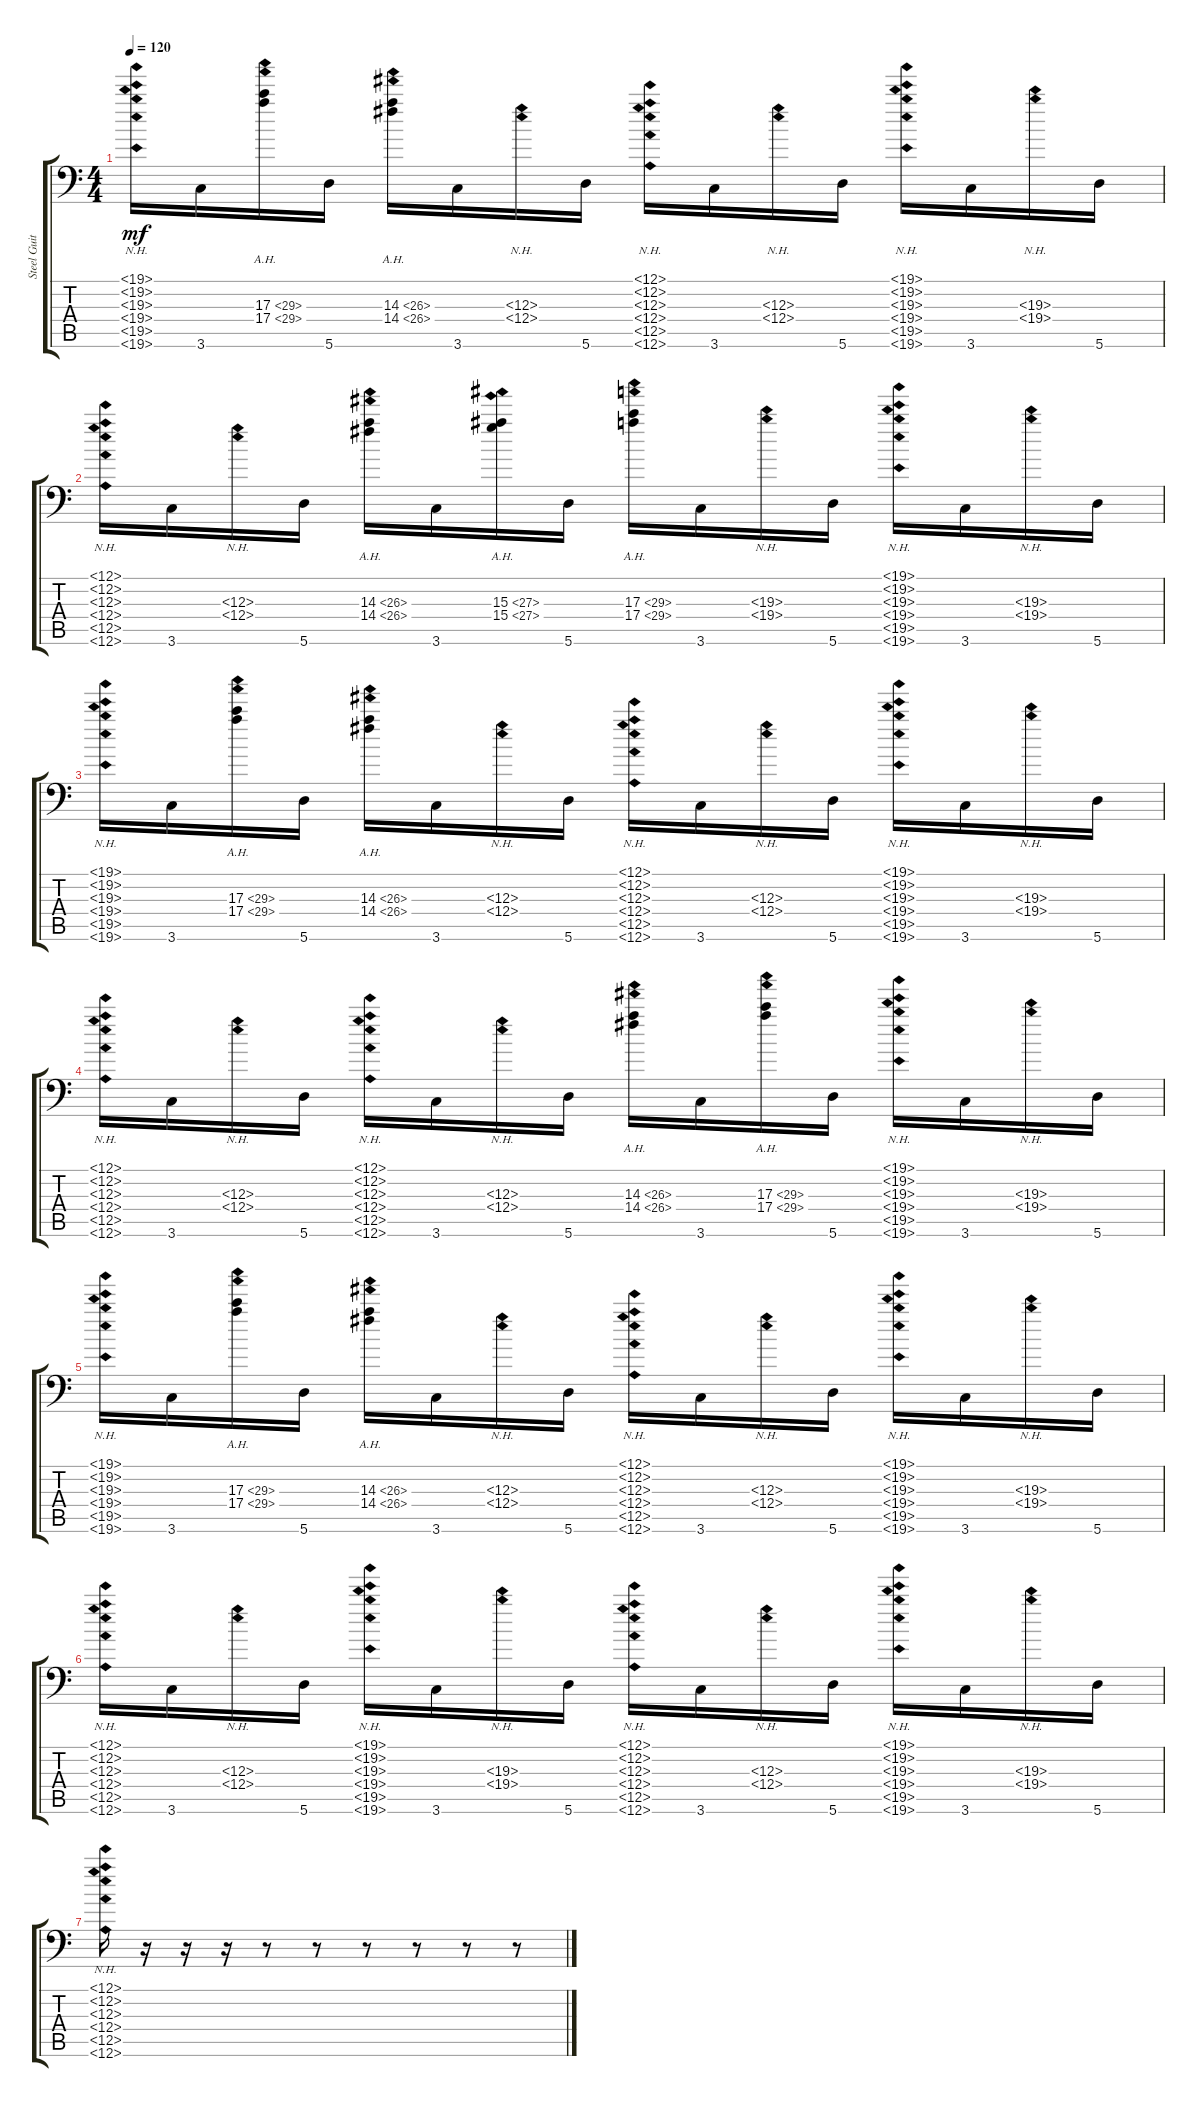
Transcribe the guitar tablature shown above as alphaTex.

\track ("Steel Guitar" "Steel Guit") {instrument acousticguitarsteel}
\staff {score tabs}
\tuning (E4 A3 G3 E3 A2 A1) {hide}
\ts (4 4)
\tempo 120
\clef f4
\ks c
(19.1{nh} 19.2{nh} 19.3{nh} 19.4{nh} 19.5{nh} 19.6{nh}).16{dy mf} 3.6.16 (17.3{ah 12} 17.4{ah 12}).16 5.6.16 (14.3{ah 12} 14.4{ah 12}).16 3.6.16 (12.3{nh} 12.4{nh}).16 5.6.16 (12.1{nh} 12.2{nh} 12.3{nh} 12.4{nh} 12.5{nh} 12.6{nh}).16 3.6.16 (12.3{nh} 12.4{nh}).16 5.6.16 (19.1{nh} 19.2{nh} 19.3{nh} 19.4{nh} 19.5{nh} 19.6{nh}).16 3.6.16 (19.3{nh} 19.4{nh}).16 5.6.16 |
(12.1{nh} 12.2{nh} 12.3{nh} 12.4{nh} 12.5{nh} 12.6{nh}).16 3.6.16 (12.3{nh} 12.4{nh}).16 5.6.16 (14.3{ah 12} 14.4{ah 12}).16 3.6.16 (15.3{ah 12} 15.4{ah 12}).16 5.6.16 (17.3{ah 12} 17.4{ah 12}).16 3.6.16 (19.3{nh} 19.4{nh}).16 5.6.16 (19.1{nh} 19.2{nh} 19.3{nh} 19.4{nh} 19.5{nh} 19.6{nh}).16 3.6.16 (19.3{nh} 19.4{nh}).16 5.6.16 |
(19.1{nh} 19.2{nh} 19.3{nh} 19.4{nh} 19.5{nh} 19.6{nh}).16 3.6.16 (17.3{ah 12} 17.4{ah 12}).16 5.6.16 (14.3{ah 12} 14.4{ah 12}).16 3.6.16 (12.3{nh} 12.4{nh}).16 5.6.16 (12.1{nh} 12.2{nh} 12.3{nh} 12.4{nh} 12.5{nh} 12.6{nh}).16 3.6.16 (12.3{nh} 12.4{nh}).16 5.6.16 (19.1{nh} 19.2{nh} 19.3{nh} 19.4{nh} 19.5{nh} 19.6{nh}).16 3.6.16 (19.3{nh} 19.4{nh}).16 5.6.16 |
(12.1{nh} 12.2{nh} 12.3{nh} 12.4{nh} 12.5{nh} 12.6{nh}).16 3.6.16 (12.3{nh} 12.4{nh}).16 5.6.16 (12.1{nh} 12.2{nh} 12.3{nh} 12.4{nh} 12.5{nh} 12.6{nh}).16 3.6.16 (12.3{nh} 12.4{nh}).16 5.6.16 (14.3{ah 12} 14.4{ah 12}).16 3.6.16 (17.3{ah 12} 17.4{ah 12}).16 5.6.16 (19.1{nh} 19.2{nh} 19.3{nh} 19.4{nh} 19.5{nh} 19.6{nh}).16 3.6.16 (19.3{nh} 19.4{nh}).16 5.6.16 |
(19.1{nh} 19.2{nh} 19.3{nh} 19.4{nh} 19.5{nh} 19.6{nh}).16 3.6.16 (17.3{ah 12} 17.4{ah 12}).16 5.6.16 (14.3{ah 12} 14.4{ah 12}).16 3.6.16 (12.3{nh} 12.4{nh}).16 5.6.16 (12.1{nh} 12.2{nh} 12.3{nh} 12.4{nh} 12.5{nh} 12.6{nh}).16 3.6.16 (12.3{nh} 12.4{nh}).16 5.6.16 (19.1{nh} 19.2{nh} 19.3{nh} 19.4{nh} 19.5{nh} 19.6{nh}).16 3.6.16 (19.3{nh} 19.4{nh}).16 5.6.16 |
(12.1{nh} 12.2{nh} 12.3{nh} 12.4{nh} 12.5{nh} 12.6{nh}).16 3.6.16 (12.3{nh} 12.4{nh}).16 5.6.16 (19.1{nh} 19.2{nh} 19.3{nh} 19.4{nh} 19.5{nh} 19.6{nh}).16 3.6.16 (19.3{nh} 19.4{nh}).16 5.6.16 (12.1{nh} 12.2{nh} 12.3{nh} 12.4{nh} 12.5{nh} 12.6{nh}).16 3.6.16 (12.3{nh} 12.4{nh}).16 5.6.16 (19.1{nh} 19.2{nh} 19.3{nh} 19.4{nh} 19.5{nh} 19.6{nh}).16 3.6.16 (19.3{nh} 19.4{nh}).16 5.6.16 |
(12.1{nh} 12.2{nh} 12.3{nh} 12.4{nh} 12.5{nh} 12.6{nh}).16 r.16 r.16 r.16 r.8 r.8 r.8 r.8 r.8 r.8
